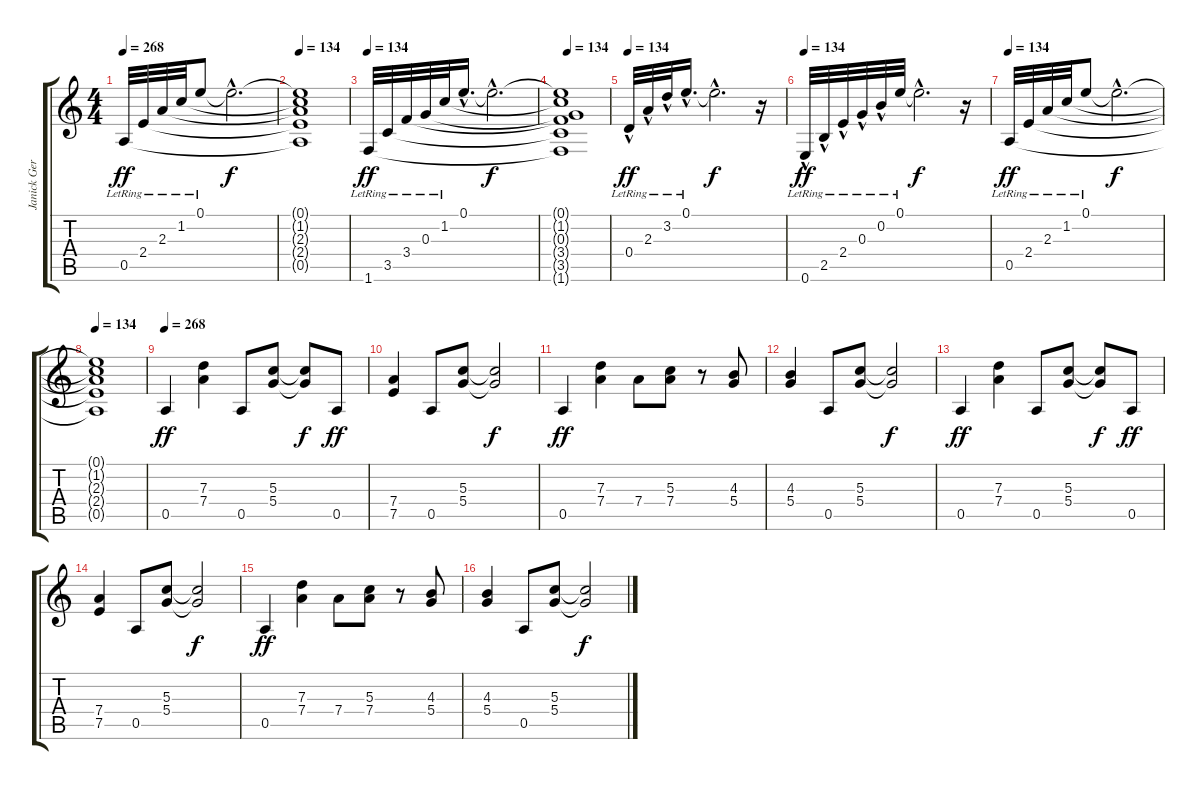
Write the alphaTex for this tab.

\track ("Janick Gers" "Janick Ger") {instrument overdrivenguitar}
\staff {score tabs}
\tuning (E4 B3 G3 D3 A2 E2) {hide}
\ts (4 4)
\tempo 268
\tempo 134
\tempo 268
\clef g2
\ks c
0.5{lr}.32{dy ff instrument overdrivenguitar} 2.4{lr}.32 2.3{lr}.32 1.2{lr}.32 0.1{lr}.8 0.1{hac t}.2{d dy f} |
\tempo 134
(0.1{t} 1.2{t} 2.3{t} 2.4{t} 0.5{t}).1 |
\tempo 134
1.6{lr}.32{dy ff} 3.5{lr}.32 3.4{lr}.32 0.3{lr}.32 1.2{lr}.32 0.1{hac}.16{d} 0.1{hac t}.2{d dy f} |
\tempo 134
(0.1{t} 1.2{t} 0.3{t} 3.4{t} 3.5{t} 1.6{t}).1 |
\tempo 134
0.4{hac lr}.32{dy ff} 2.3{hac lr}.32 3.2{hac lr}.32 0.1{hac lr}.16{d} 0.1{hac t}.2{d dy f} r.16 |
\tempo 134
0.6{hac lr}.32{dy ff} 2.5{hac lr}.32 2.4{hac lr}.32 0.3{hac lr}.32 0.2{hac lr}.32 0.1{lr}.32 0.1{hac t}.2{d dy f} r.16 |
\tempo 134
0.5{lr}.32{dy ff} 2.4{lr}.32 2.3{lr}.32 1.2{lr}.32 0.1{lr}.8 0.1{hac t}.2{d dy f} |
\tempo 134
(0.1{t} 1.2{t} 2.3{t} 2.4{t} 0.5{t}).1 |
\tempo 268
0.5.4{dy ff instrument overdrivenguitar} (7.3 7.4).4 0.5.8 (5.3 5.4).8 (5.3{t} 5.4{t}).8{dy f} 0.5.8{dy ff} |
(7.4 7.5).4 0.5.8 (5.3 5.4).8 (5.3{t} 5.4{t}).2{dy f} |
0.5.4{dy ff} (7.3 7.4).4 7.4.8 (5.3 7.4).8 r.8 (4.3 5.4).8 |
(4.3 5.4).4 0.5.8 (5.3 5.4).8 (5.3{t} 5.4{t}).2{dy f} |
0.5.4{dy ff} (7.3 7.4).4 0.5.8 (5.3 5.4).8 (5.3{t} 5.4{t}).8{dy f} 0.5.8{dy ff} |
(7.4 7.5).4 0.5.8 (5.3 5.4).8 (5.3{t} 5.4{t}).2{dy f} |
0.5.4{dy ff} (7.3 7.4).4 7.4.8 (5.3 7.4).8 r.8 (4.3 5.4).8 |
(4.3 5.4).4 0.5.8 (5.3 5.4).8 (5.3{t} 5.4{t}).2{dy f}
